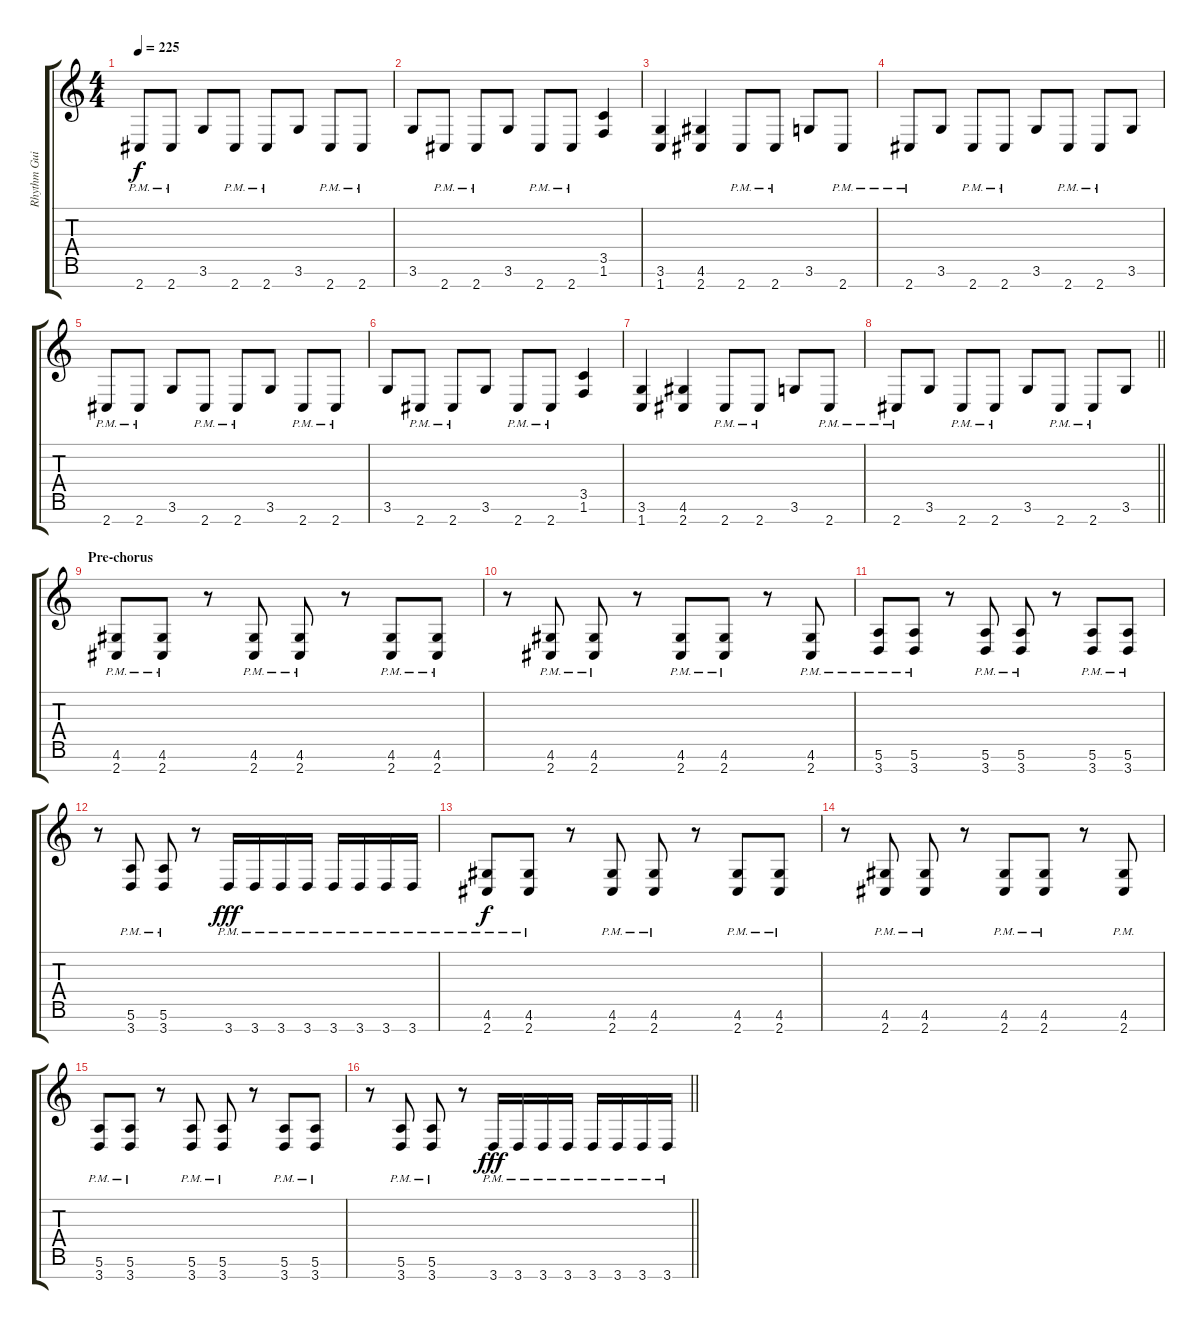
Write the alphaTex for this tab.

\track ("Rhythm Guitar 2" "Rhythm Gui") {instrument overdrivenguitar}
\staff {score tabs}
\tuning (E4 B3 G3 D3 A2 E2 B1) {hide}
\ts (4 4)
\tempo 225
\clef g2
\ks c
2.7{pm}.8{dy f} 2.7{pm}.8 3.6.8 2.7{pm}.8 2.7{pm}.8 3.6.8 2.7{pm}.8 2.7{pm}.8 |
3.6.8 2.7{pm}.8 2.7{pm}.8 3.6.8 2.7{pm}.8 2.7{pm}.8 (3.5 1.6).4 |
(3.6 1.7).4 (4.6 2.7).4 2.7{pm}.8 2.7{pm}.8 3.6.8 2.7{pm}.8 |
2.7{pm}.8 3.6.8 2.7{pm}.8 2.7{pm}.8 3.6.8 2.7{pm}.8 2.7{pm}.8 3.6.8 |
2.7{pm}.8 2.7{pm}.8 3.6.8 2.7{pm}.8 2.7{pm}.8 3.6.8 2.7{pm}.8 2.7{pm}.8 |
3.6.8 2.7{pm}.8 2.7{pm}.8 3.6.8 2.7{pm}.8 2.7{pm}.8 (3.5 1.6).4 |
(3.6 1.7).4 (4.6 2.7).4 2.7{pm}.8 2.7{pm}.8 3.6.8 2.7{pm}.8 |
\barLineRight lightlight
2.7{pm}.8 3.6.8 2.7{pm}.8 2.7{pm}.8 3.6.8 2.7{pm}.8 2.7{pm}.8 3.6.8 |
\section ("" "Pre-chorus")
(4.6{pm} 2.7{pm}).8 (4.6{pm} 2.7{pm}).8 r.8 (4.6{pm} 2.7{pm}).8 (4.6{pm} 2.7{pm}).8 r.8 (4.6{pm} 2.7{pm}).8 (4.6{pm} 2.7{pm}).8 |
r.8 (4.6{pm} 2.7{pm}).8 (4.6{pm} 2.7{pm}).8 r.8 (4.6{pm} 2.7{pm}).8 (4.6{pm} 2.7{pm}).8 r.8 (4.6{pm} 2.7{pm}).8 |
(5.6{pm} 3.7{pm}).8 (5.6{pm} 3.7{pm}).8 r.8 (5.6{pm} 3.7{pm}).8 (5.6{pm} 3.7{pm}).8 r.8 (5.6{pm} 3.7{pm}).8 (5.6{pm} 3.7{pm}).8 |
r.8 (5.6{pm} 3.7{pm}).8 (5.6{pm} 3.7{pm}).8 r.8 3.7{pm}.16{dy fff} 3.7{pm}.16 3.7{pm}.16 3.7{pm}.16 3.7{pm}.16 3.7{pm}.16 3.7{pm}.16 3.7{pm}.16 |
(4.6{pm} 2.7{pm}).8{dy f} (4.6{pm} 2.7{pm}).8 r.8 (4.6{pm} 2.7{pm}).8 (4.6{pm} 2.7{pm}).8 r.8 (4.6{pm} 2.7{pm}).8 (4.6{pm} 2.7{pm}).8 |
r.8 (4.6{pm} 2.7{pm}).8 (4.6{pm} 2.7{pm}).8 r.8 (4.6{pm} 2.7{pm}).8 (4.6{pm} 2.7{pm}).8 r.8 (4.6{pm} 2.7{pm}).8 |
(5.6{pm} 3.7{pm}).8 (5.6{pm} 3.7{pm}).8 r.8 (5.6{pm} 3.7{pm}).8 (5.6{pm} 3.7{pm}).8 r.8 (5.6{pm} 3.7{pm}).8 (5.6{pm} 3.7{pm}).8 |
\barLineRight lightlight
r.8 (5.6{pm} 3.7{pm}).8 (5.6{pm} 3.7{pm}).8 r.8 3.7{pm}.16{dy fff} 3.7{pm}.16 3.7{pm}.16 3.7{pm}.16 3.7{pm}.16 3.7{pm}.16 3.7{pm}.16 3.7{pm}.16
